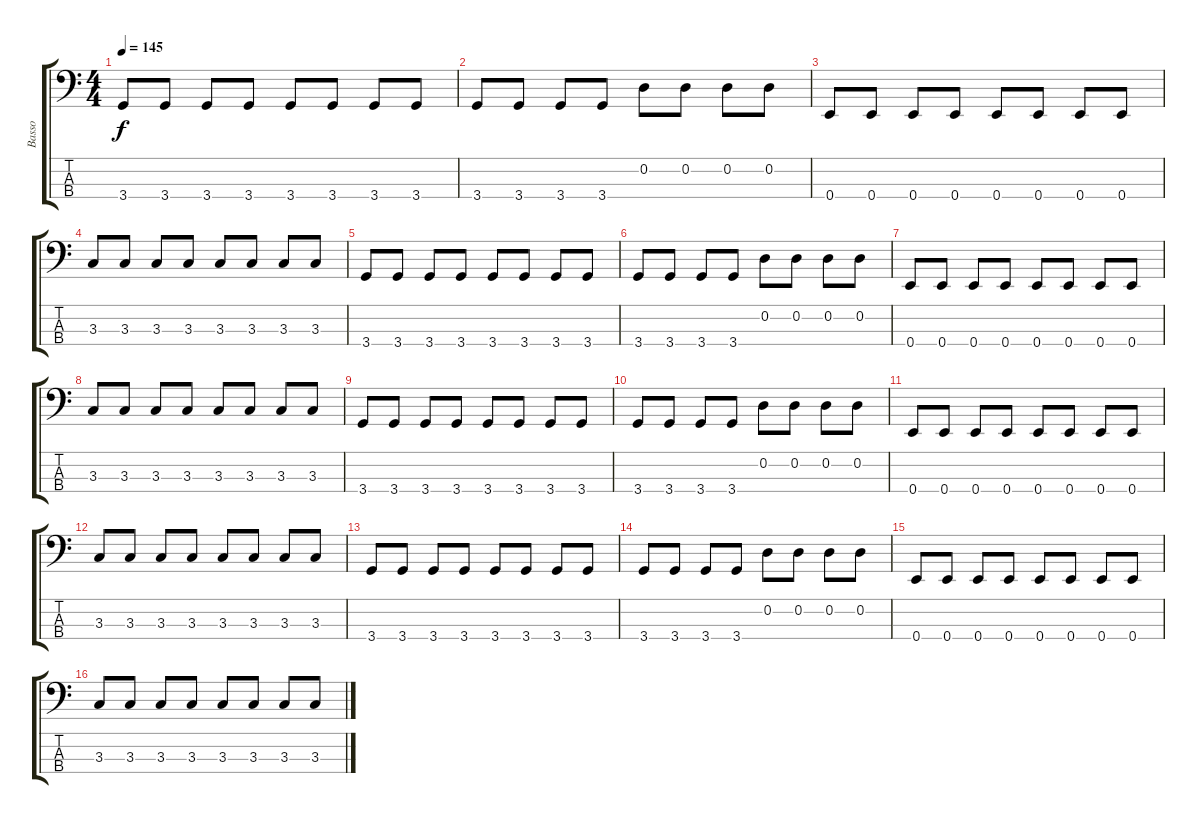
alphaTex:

\track ("Basso" "Basso") {instrument electricbasspick}
\staff {score tabs}
\tuning (G2 D2 A1 E1) {hide}
\ts (4 4)
\tempo 145
\clef f4
\ks c
3.4.8{dy f} 3.4.8 3.4.8 3.4.8 3.4.8 3.4.8 3.4.8 3.4.8 |
3.4.8 3.4.8 3.4.8 3.4.8 0.2.8 0.2.8 0.2.8 0.2.8 |
0.4.8 0.4.8 0.4.8 0.4.8 0.4.8 0.4.8 0.4.8 0.4.8 |
3.3.8 3.3.8 3.3.8 3.3.8 3.3.8 3.3.8 3.3.8 3.3.8 |
3.4.8 3.4.8 3.4.8 3.4.8 3.4.8 3.4.8 3.4.8 3.4.8 |
3.4.8 3.4.8 3.4.8 3.4.8 0.2.8 0.2.8 0.2.8 0.2.8 |
0.4.8 0.4.8 0.4.8 0.4.8 0.4.8 0.4.8 0.4.8 0.4.8 |
3.3.8 3.3.8 3.3.8 3.3.8 3.3.8 3.3.8 3.3.8 3.3.8 |
3.4.8 3.4.8 3.4.8 3.4.8 3.4.8 3.4.8 3.4.8 3.4.8 |
3.4.8 3.4.8 3.4.8 3.4.8 0.2.8 0.2.8 0.2.8 0.2.8 |
0.4.8 0.4.8 0.4.8 0.4.8 0.4.8 0.4.8 0.4.8 0.4.8 |
3.3.8 3.3.8 3.3.8 3.3.8 3.3.8 3.3.8 3.3.8 3.3.8 |
3.4.8 3.4.8 3.4.8 3.4.8 3.4.8 3.4.8 3.4.8 3.4.8 |
3.4.8 3.4.8 3.4.8 3.4.8 0.2.8 0.2.8 0.2.8 0.2.8 |
0.4.8 0.4.8 0.4.8 0.4.8 0.4.8 0.4.8 0.4.8 0.4.8 |
3.3.8 3.3.8 3.3.8 3.3.8 3.3.8 3.3.8 3.3.8 3.3.8
